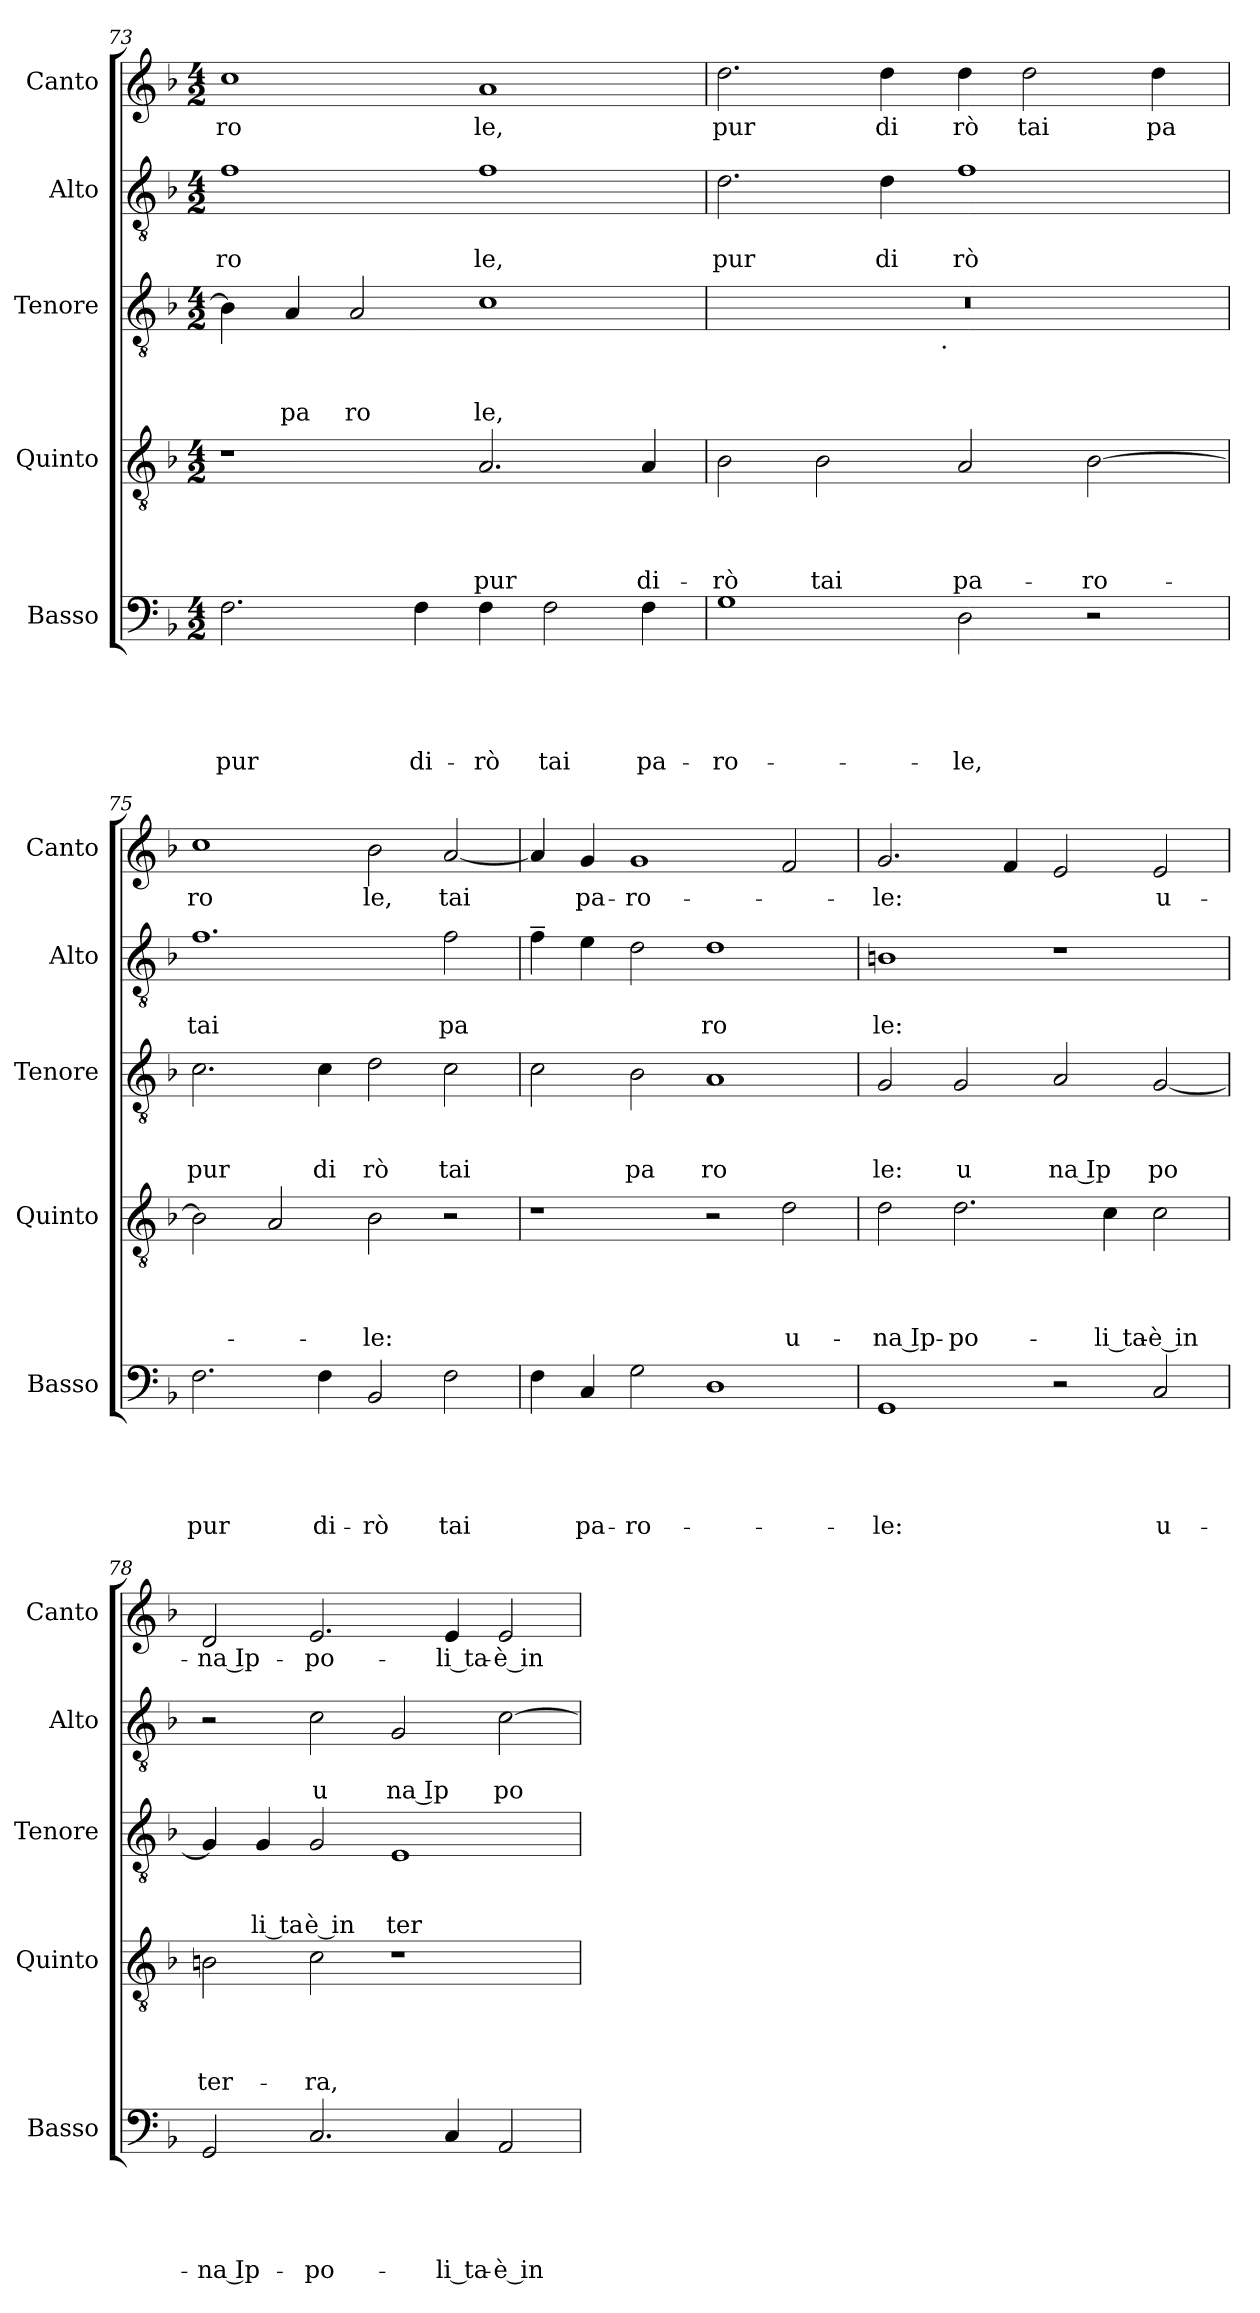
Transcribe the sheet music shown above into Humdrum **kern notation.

**kern	**text	**text	**text	**text	**text	**kern	**text	**text	**text	**text	**kern	**text	**text	**text	**kern	**text	**text	**kern	**text
*part5	*part5	*part5	*part5	*part5	*part5	*part4	*part4	*part4	*part4	*part4	*part3	*part3	*part3	*part3	*part2	*part2	*part2	*part1	*part1
*staff5	*staff5	*staff5	*staff5	*staff5	*staff5	*staff4	*staff4	*staff4	*staff4	*staff4	*staff3	*staff3	*staff3	*staff3	*staff2	*staff2	*staff2	*staff1	*staff1
*I"Basso	*	*	*	*	*	*I"Quinto	*	*	*	*	*I"Tenore	*	*	*	*I"Alto	*	*	*I"Canto	*
*I'Basso	*	*	*	*	*	*I'Quinto	*	*	*	*	*I'Tenore	*	*	*	*I'Alto	*	*	*I'Canto	*
*clefF4	*	*	*	*	*	*clefGv2	*	*	*	*	*clefGv2	*	*	*	*clefGv2	*	*	*clefG2	*
*k[b-]	*	*	*	*	*	*k[b-]	*	*	*	*	*k[b-]	*	*	*	*k[b-]	*	*	*k[b-]	*
*F:	*	*	*	*	*	*F:	*	*	*	*	*F:	*	*	*	*F:	*	*	*F:	*
*M4/2	*	*	*	*	*	*M4/2	*	*	*	*	*M4/2	*	*	*	*M4/2	*	*	*M4/2	*
=73	=73	=73	=73	=73	=73	=73	=73	=73	=73	=73	=73	=73	=73	=73	=73	=73	=73	=73	=73
!	!	!	!	!	!LO:LY:b	!	!	!	!	!	!	!	!	!	!	!	!LO:LY:b	!	!LO:LY:b
2.F\	.	.	.	.	pur	1r	.	.	.	.	4B-\]	.	.	.	1f	.	ro	1cc	ro
!	!	!	!	!	!	!	!	!	!	!	!	!	!	!LO:LY:b	!	!	!	!	!
.	.	.	.	.	.	.	.	.	.	.	4A/	.	.	pa	.	.	.	.	.
!	!	!	!	!	!	!	!	!	!	!	!	!	!	!LO:LY:b	!	!	!	!	!
.	.	.	.	.	.	.	.	.	.	.	2A/	.	.	ro	.	.	.	.	.
!	!	!	!	!	!LO:LY:b	!	!	!	!	!	!	!	!	!	!	!	!	!	!
4F\	.	.	.	.	di-	.	.	.	.	.	.	.	.	.	.	.	.	.	.
!	!	!	!	!	!LO:LY:b	!	!	!	!	!LO:LY:b	!	!	!	!LO:LY:b	!	!	!LO:LY:b	!	!LO:LY:b
4F\	.	.	.	.	-rò	2.A/	.	.	.	pur	1c	.	.	le,	1f	.	le,	1a	le,
!	!	!	!	!	!LO:LY:b	!	!	!	!	!	!	!	!	!	!	!	!	!	!
2F\	.	.	.	.	tai	.	.	.	.	.	.	.	.	.	.	.	.	.	.
!	!	!	!	!	!LO:LY:b	!	!	!	!	!LO:LY:b	!	!	!	!	!	!	!	!	!
4F\	.	.	.	.	pa-	4A/	.	.	.	di-	.	.	.	.	.	.	.	.	.
=74	=74	=74	=74	=74	=74	=74	=74	=74	=74	=74	=74	=74	=74	=74	=74	=74	=74	=74	=74
!	!	!	!	!	!LO:LY:b	!	!	!	!	!LO:LY:b	!	!	!	!	!	!	!LO:LY:b	!	!LO:LY:b
*	*	*	*	*	*	*	*	*	*	*	*^	*	*	*	*	*	*	*	*
1G	.	.	.	.	-ro-	2B-\	.	.	.	-rò	0r	2ryy	.	.	.	2.d\	.	pur	2.dd\	pur
!	!	!	!	!	!	!	!	!	!	!LO:LY:b	!	!	!	!	!	!	!	!	!	!
.	.	.	.	.	.	2B-\	.	.	.	tai	.	4...ryy	.	.	.	.	.	.	.	.
!	!	!	!	!	!	!	!	!	!	!	!	!	!	!	!	!	!	!LO:LY:b	!	!LO:LY:b
.	.	.	.	.	.	.	.	.	.	.	.	.	.	.	.	4d\	.	di	4dd\	di
!	!	!	!	!	!	!	!	!	!	!	!	!LO:TX:b:t=.	!	!	!	!	!	!	!	!
.	.	.	.	.	.	.	.	.	.	.	.	1ryy	.	.	.	.	.	.	.	.
!	!	!	!	!	!LO:LY:b	!	!	!	!	!LO:LY:b	!	!	!	!	!	!	!	!LO:LY:b	!	!LO:LY:b
2D\	.	.	.	.	-le,	2A/	.	.	.	pa-	.	.	.	.	.	1f	.	rò	4dd\	rò
!	!	!	!	!	!	!	!	!	!	!	!	!	!	!	!	!	!	!	!	!LO:LY:b
.	.	.	.	.	.	.	.	.	.	.	.	.	.	.	.	.	.	.	2dd\	tai
!	!	!	!	!	!	!	!	!	!	!LO:LY:b	!	!	!	!	!	!	!	!	!	!
2r	.	.	.	.	.	[>2B-\	.	.	.	-ro-	.	.	.	.	.	.	.	.	.	.
!	!	!	!	!	!	!	!	!	!	!	!	!	!	!	!	!	!	!	!	!LO:LY:b
.	.	.	.	.	.	.	.	.	.	.	.	.	.	.	.	.	.	.	4dd\	pa
.	.	.	.	.	.	.	.	.	.	.	.	32ryy	.	.	.	.	.	.	.	.
=75	=75	=75	=75	=75	=75	=75	=75	=75	=75	=75	=75	=75	=75	=75	=75	=75	=75	=75	=75	=75
!	!	!	!	!	!LO:LY:b	!	!	!	!	!	!	!	!	!	!LO:LY:b	!	!	!LO:LY:b	!	!LO:LY:b
*	*	*	*	*	*	*	*	*	*	*	*v	*v	*	*	*	*	*	*	*	*
2.F\	.	.	.	.	pur	2B-\]	.	.	.	.	2.c\	.	.	pur	1.f	.	tai	1cc	ro
.	.	.	.	.	.	2A/	.	.	.	.	.	.	.	.	.	.	.	.	.
!	!	!	!	!	!LO:LY:b	!	!	!	!	!	!	!	!	!LO:LY:b	!	!	!	!	!
4F\	.	.	.	.	di-	.	.	.	.	.	4c\	.	.	di	.	.	.	.	.
!	!	!	!	!	!LO:LY:b	!	!	!	!	!LO:LY:b	!	!	!	!LO:LY:b	!	!	!	!	!LO:LY:b
2BB-/	.	.	.	.	-rò	2B-\	.	.	.	-le:	2d\	.	.	rò	.	.	.	2b-\	le,
!	!	!	!	!	!LO:LY:b	!	!	!	!	!	!	!	!	!LO:LY:b	!	!	!LO:LY:b	!	!LO:LY:b
2F\	.	.	.	.	tai	2r	.	.	.	.	2c\	.	.	tai	2f\	.	pa	[>2a/	tai
!!LO:PB:g=z
=76	=76	=76	=76	=76	=76	=76	=76	=76	=76	=76	=76	=76	=76	=76	=76	=76	=76	=76	=76
4F\	.	.	.	.	.	1r	.	.	.	.	2c\	.	.	.	4f~>\	.	.	4a/]	.
!	!	!	!	!	!LO:LY:b	!	!	!	!	!	!	!	!	!	!	!	!	!	!LO:LY:b
4C/	.	.	.	.	pa-	.	.	.	.	.	.	.	.	.	4e\	.	.	4g/	pa-
!	!	!	!	!	!LO:LY:b	!	!	!	!	!	!	!	!	!LO:LY:b	!	!	!	!	!LO:LY:b
2G\	.	.	.	.	-ro-	.	.	.	.	.	2B-\	.	.	pa	2d\	.	.	1g	-ro-
!	!	!	!	!	!	!	!	!	!	!	!	!	!	!LO:LY:b	!	!	!LO:LY:b	!	!
1D	.	.	.	.	.	2r	.	.	.	.	1A	.	.	ro	1d	.	ro	.	.
!	!	!	!	!	!	!	!	!	!	!LO:LY:b	!	!	!	!	!	!	!	!	!
.	.	.	.	.	.	2d\	.	.	.	u-	.	.	.	.	.	.	.	2f/	.
=77	=77	=77	=77	=77	=77	=77	=77	=77	=77	=77	=77	=77	=77	=77	=77	=77	=77	=77	=77
!	!	!	!	!	!LO:LY:b	!	!	!	!	!LO:LY:b:rj	!	!	!	!LO:LY:b	!	!	!LO:LY:b	!	!LO:LY:b
1GG	.	.	.	.	-le:	2d\	.	.	.	-na Ip-	2G/	.	.	le:	1Bn	.	le:	2.g/	-le:
!	!	!	!	!	!	!	!	!	!	!LO:LY:b	!	!	!	!LO:LY:b	!	!	!	!	!
.	.	.	.	.	.	2.d\	.	.	.	-po-	2G/	.	.	u	.	.	.	.	.
.	.	.	.	.	.	.	.	.	.	.	.	.	.	.	.	.	.	4f/	.
!	!	!	!	!	!	!	!	!	!	!	!	!	!	!LO:LY:b:rj	!	!	!	!	!
2r	.	.	.	.	.	.	.	.	.	.	2A/	.	.	na Ip	1r	.	.	2e/	.
!	!	!	!	!	!	!	!	!	!	!LO:LY:b	!	!	!	!	!	!	!	!	!
.	.	.	.	.	.	4c\	.	.	.	-li ta-	.	.	.	.	.	.	.	.	.
!	!	!	!	!	!LO:LY:b	!	!	!	!	!LO:LY:b	!	!	!	!LO:LY:b	!	!	!	!	!LO:LY:b
2C/	.	.	.	.	u-	2c\	.	.	.	-è in	[<2G/	.	.	po	.	.	.	2e/	u-
=78	=78	=78	=78	=78	=78	=78	=78	=78	=78	=78	=78	=78	=78	=78	=78	=78	=78	=78	=78
!	!	!	!	!	!LO:LY:b:rj	!	!	!	!	!LO:LY:b	!	!	!	!	!	!	!	!	!LO:LY:b:rj
2GG/	.	.	.	.	-na Ip-	2Bn\	.	.	.	ter-	4G/]	.	.	.	2r	.	.	2d/	-na Ip-
!	!	!	!	!	!	!	!	!	!	!	!	!	!	!LO:LY:b	!	!	!	!	!
.	.	.	.	.	.	.	.	.	.	.	4G/	.	.	li ta	.	.	.	.	.
!	!	!	!	!	!LO:LY:b	!	!	!	!	!LO:LY:b	!	!	!	!LO:LY:b	!	!	!LO:LY:b	!	!LO:LY:b
2.C/	.	.	.	.	-po-	2c\	.	.	.	-ra,	2G/	.	.	è in	2c\	.	u	2.e/	-po-
!	!	!	!	!	!	!	!	!	!	!	!	!	!	!LO:LY:b	!	!	!LO:LY:b:rj	!	!
.	.	.	.	.	.	1r	.	.	.	.	1E	.	.	ter	2G/	.	na Ip	.	.
!	!	!	!	!	!LO:LY:b	!	!	!	!	!	!	!	!	!	!	!	!	!	!LO:LY:b
4C/	.	.	.	.	-li ta-	.	.	.	.	.	.	.	.	.	.	.	.	4e/	-li ta-
!	!	!	!	!	!LO:LY:b	!	!	!	!	!	!	!	!	!	!	!	!LO:LY:b	!	!LO:LY:b
2AA/	.	.	.	.	-è in	.	.	.	.	.	.	.	.	.	[>2c\	.	po	2e/	-è in
=	=	=	=	=	=	=	=	=	=	=	=	=	=	=	=	=	=	=	=
*-	*-	*-	*-	*-	*-	*-	*-	*-	*-	*-	*-	*-	*-	*-	*-	*-	*-	*-	*-
